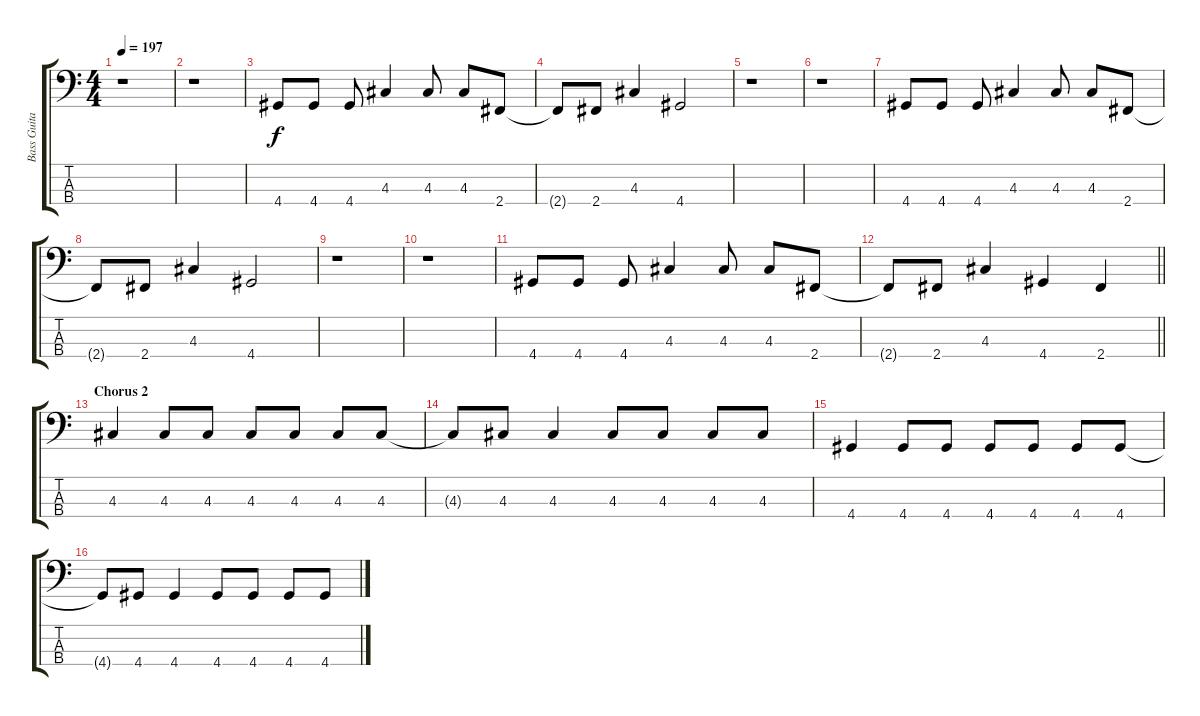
\track ("Bass Guitar" "Bass Guita") {instrument electricbasspick}
\staff {score tabs}
\tuning (G2 D2 A1 E1) {hide}
\ts (4 4)
\tempo 197
\clef f4
\ks c
r.1{dy f} |
r.1 |
4.4.8 4.4.8 4.4.8 4.3.4 4.3.8 4.3.8 2.4.8 |
2.4{t}.8 2.4.8 4.3.4 4.4.2 |
r.1 |
r.1 |
4.4.8 4.4.8 4.4.8 4.3.4 4.3.8 4.3.8 2.4.8 |
2.4{t}.8 2.4.8 4.3.4 4.4.2 |
r.1 |
r.1 |
4.4.8 4.4.8 4.4.8 4.3.4 4.3.8 4.3.8 2.4.8 |
\barLineRight lightlight
2.4{t}.8 2.4.8 4.3.4 4.4.4 2.4.4 |
\section ("" "Chorus 2")
4.3.4 4.3.8 4.3.8 4.3.8 4.3.8 4.3.8 4.3.8 |
4.3{t}.8 4.3.8 4.3.4 4.3.8 4.3.8 4.3.8 4.3.8 |
4.4.4 4.4.8 4.4.8 4.4.8 4.4.8 4.4.8 4.4.8 |
4.4{t}.8 4.4.8 4.4.4 4.4.8 4.4.8 4.4.8 4.4.8
